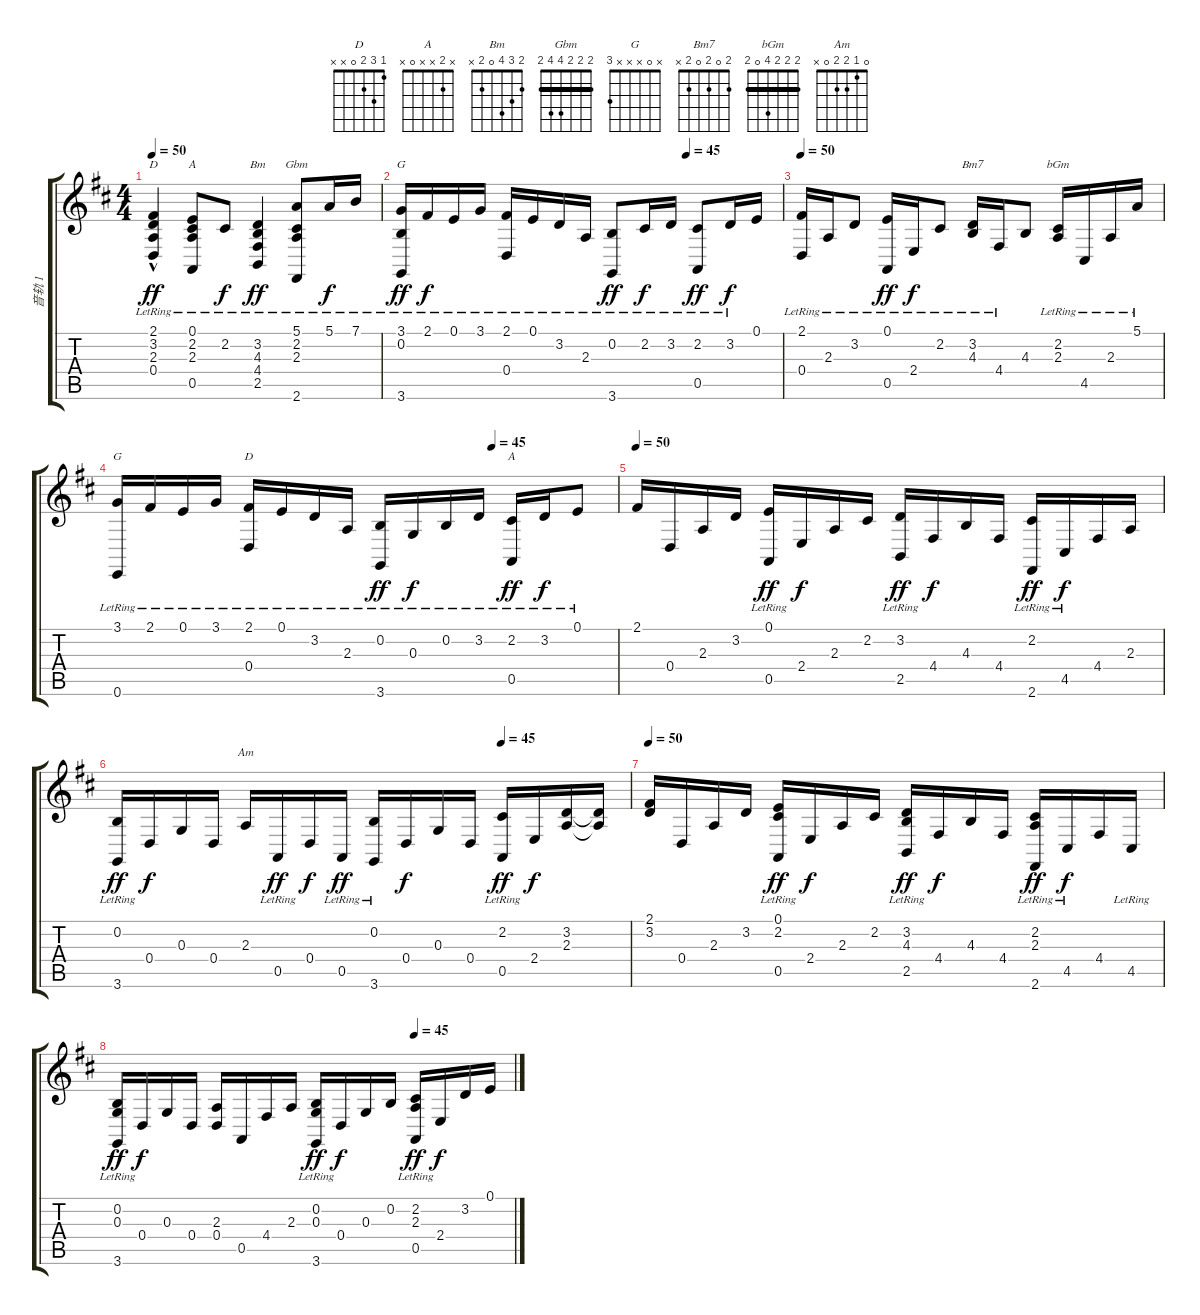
\track ("音轨 1" "音轨 1") {instrument acousticgrandpiano}
\staff {score tabs}
\tuning (E4 B3 G3 D3 A2 E2) {hide}
\chord ("D" 2 3 2 0 x x) {barre 2}
\chord ("A" 0 2 2 2 0 x)
\chord ("Bm" 2 3 4 0 2 x)
\chord ("Gbm" 2 2 2 4 4 2) {barre 2}
\chord ("G" 3 0 0 0 2 3)
\chord ("Bm7" 2 0 2 0 2 x)
\chord ("bGm" 2 2 2 4 0 2) {barre 2}
\chord ("G" x 0 x x x 3)
\chord ("D" 1 3 2 0 x x)
\chord ("A" x 2 x x 0 x)
\chord ("Am" 0 1 2 2 0 x)
\ts (4 4)
\tempo 50
\clef g2
\ks d
(2.1{lr} 3.2{lr} 2.3{lr} 0.4{hac lr}).4{ch "D" dy ff instrument acousticgrandpiano} (0.1{lr} 2.2{lr} 2.3{lr} 0.5{lr}).8{ch "A"} 2.2{lr}.8{dy f} (3.2{lr} 4.3{lr} 4.4{lr} 2.5{lr}).4{ch "Bm" dy ff} (5.1{lr} 2.2{lr} 2.3{lr} 2.6{lr}).8{ch "Gbm"} 5.1{lr}.16{dy f} 7.1{lr}.16 |
\tempo (45 0.75)
(3.1{lr} 0.2{lr} 3.6{lr}).16{ch "G" dy ff} 2.1{lr}.16{dy f} 0.1{lr}.16 3.1{lr}.16 (2.1{lr} 0.4{lr}).16 0.1{lr}.16 3.2{lr}.16 2.3{lr}.16 (0.2{lr} 3.6{lr}).8{dy ff} 2.2{lr}.16{dy f} 3.2{lr}.16 (2.2{lr} 0.5{lr}).8{dy ff} 3.2{lr}.16{dy f} 0.1.16 |
\tempo 50
(2.1{lr} 0.4{lr}).16 2.3{lr}.16 3.2{lr}.8 (0.1{lr} 0.5{lr}).16{dy ff} 2.4{lr}.16{dy f} 2.2{lr}.8 (3.2{lr} 4.3{lr}).16{ch "Bm7"} 4.4{lr}.16 4.3.8 (2.2{lr} 2.3{lr}).16{ch "bGm"} 4.5{lr}.16 2.3{lr}.16 5.1{lr}.16 |
\tempo (45 0.75)
(3.1{lr} 0.6{lr}).16{ch "G"} 2.1{lr}.16 0.1{lr}.16 3.1{lr}.16 (2.1{lr} 0.4{lr}).16{ch "D"} 0.1{lr}.16 3.2{lr}.16 2.3{lr}.16 (0.2{lr} 3.6{lr}).16{dy ff} 0.3{lr}.16{dy f} 0.2{lr}.16 3.2{lr}.16 (2.2 0.5{lr}).16{ch "A" dy ff} 3.2{lr}.16{dy f} 0.1{lr}.8 |
\tempo 50
2.1.16 0.4.16 2.3.16 3.2.16 (0.1 0.5{lr}).16{dy ff} 2.4.16{dy f} 2.3.16 2.2.16 (3.2 2.5{lr}).16{dy ff} 4.4.16{dy f} 4.3.16 4.4.16 (2.2 2.6{lr}).16{dy ff} 4.5{lr}.16{dy f} 4.4.16 2.3.16 |
\tempo (45 0.75)
(0.2 3.6{lr}).16{dy ff} 0.4.16{dy f} 0.3.16 0.4.16 2.3.16{ch "Am"} 0.5{lr}.16{dy ff} 0.4.16{dy f} 0.5{lr}.16{dy ff} (0.2 3.6{lr}).16 0.4.16{dy f} 0.3.16 0.4.16 (2.2 0.5{lr}).16{dy ff} 2.4.16{dy f} (3.2 2.3).16 (3.2{t} 2.3{t}).16 |
\tempo 50
(2.1 3.2).16 0.4.16 2.3.16 3.2.16 (0.1 2.2 0.5{lr}).16{dy ff} 2.4.16{dy f} 2.3.16 2.2.16 (3.2 4.3 2.5{lr}).16{dy ff} 4.4.16{dy f} 4.3.16 4.4.16 (2.2 2.3 2.6{lr}).16{dy ff} 4.5{lr}.16{dy f} 4.4.16 4.5{lr}.16 |
\tempo (45 0.75)
(0.2 0.3 3.6{lr}).16{dy ff} 0.4.16{dy f} 0.3.16 0.4.16 (2.3 0.4).16 0.5.16 4.4.16 2.3.16 (0.2 0.3 3.6{lr}).16{dy ff} 0.4.16{dy f} 0.3.16 0.2.16 (2.2 2.3 0.5{lr}).16{dy ff} 2.4.16{dy f} 3.2.16 0.1.16
